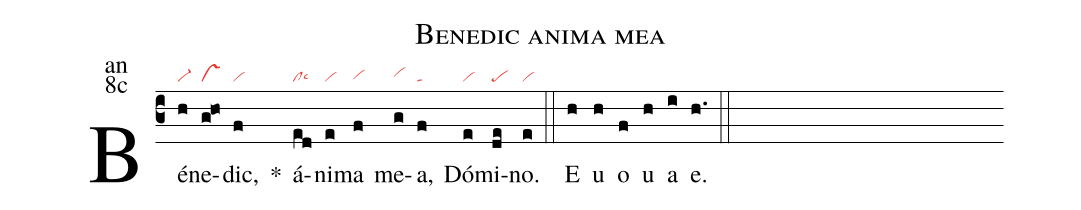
name:Benedic anima mea;
office-part:an;
mode:8c;
nabc-lines:1;
%%
(c3) Bé(h|vi-)ne(g@ho|vs)dic,(f|vi) *() á(ed|cllsc6)ni(e|vi)ma(f|vihg) me(g|vihh)a,(f|ta) Dó(e|vi)mi(de|pe)no.(e|vi) (::)
<eu>E(h) u(h) o(f) u(h) a(i) e.</eu>(h.) (::)
